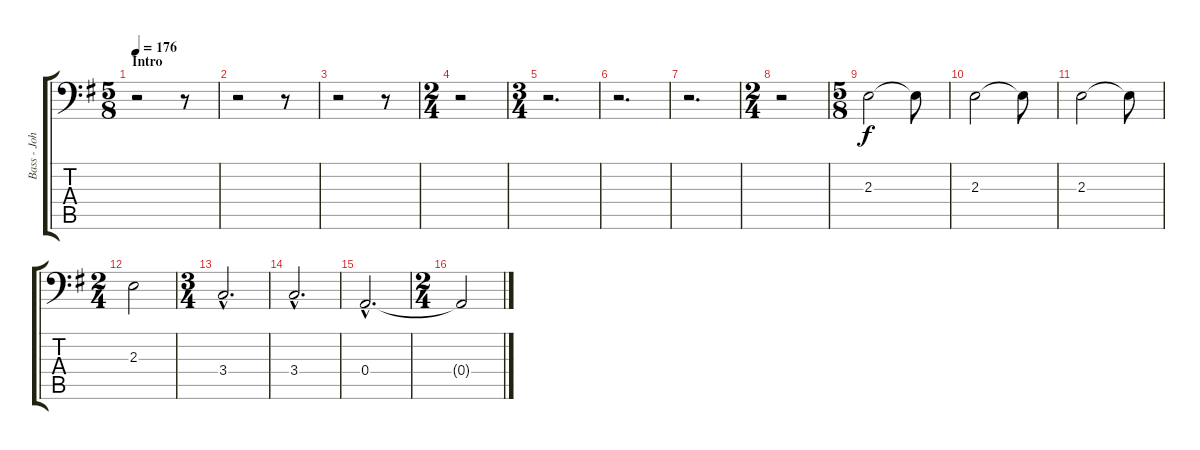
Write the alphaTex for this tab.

\track ("Bass - John Myung" "Bass - Joh") {instrument electricbassfinger}
\staff {score tabs}
\tuning (C3 G2 D2 A1 E1 B0) {hide}
\ts (5 8)
\section ("" "Intro")
\tempo 176
\clef f4
\ks g
r.2{dy f instrument electricbassfinger} r.8 |
r.2 r.8 |
r.2 r.8 |
\ts (2 4)
r.2 |
\ts (3 4)
r.2{d} |
r.2{d} |
r.2{d} |
\ts (2 4)
r.2 |
\ts (5 8)
2.3.2 2.3{t}.8 |
2.3.2 2.3{t}.8 |
2.3.2 2.3{t}.8 |
\ts (2 4)
2.3.2 |
\ts (3 4)
3.4{hac}.2{d} |
3.4{hac}.2{d} |
0.4{hac}.2{d} |
\ts (2 4)
0.4{t}.2
